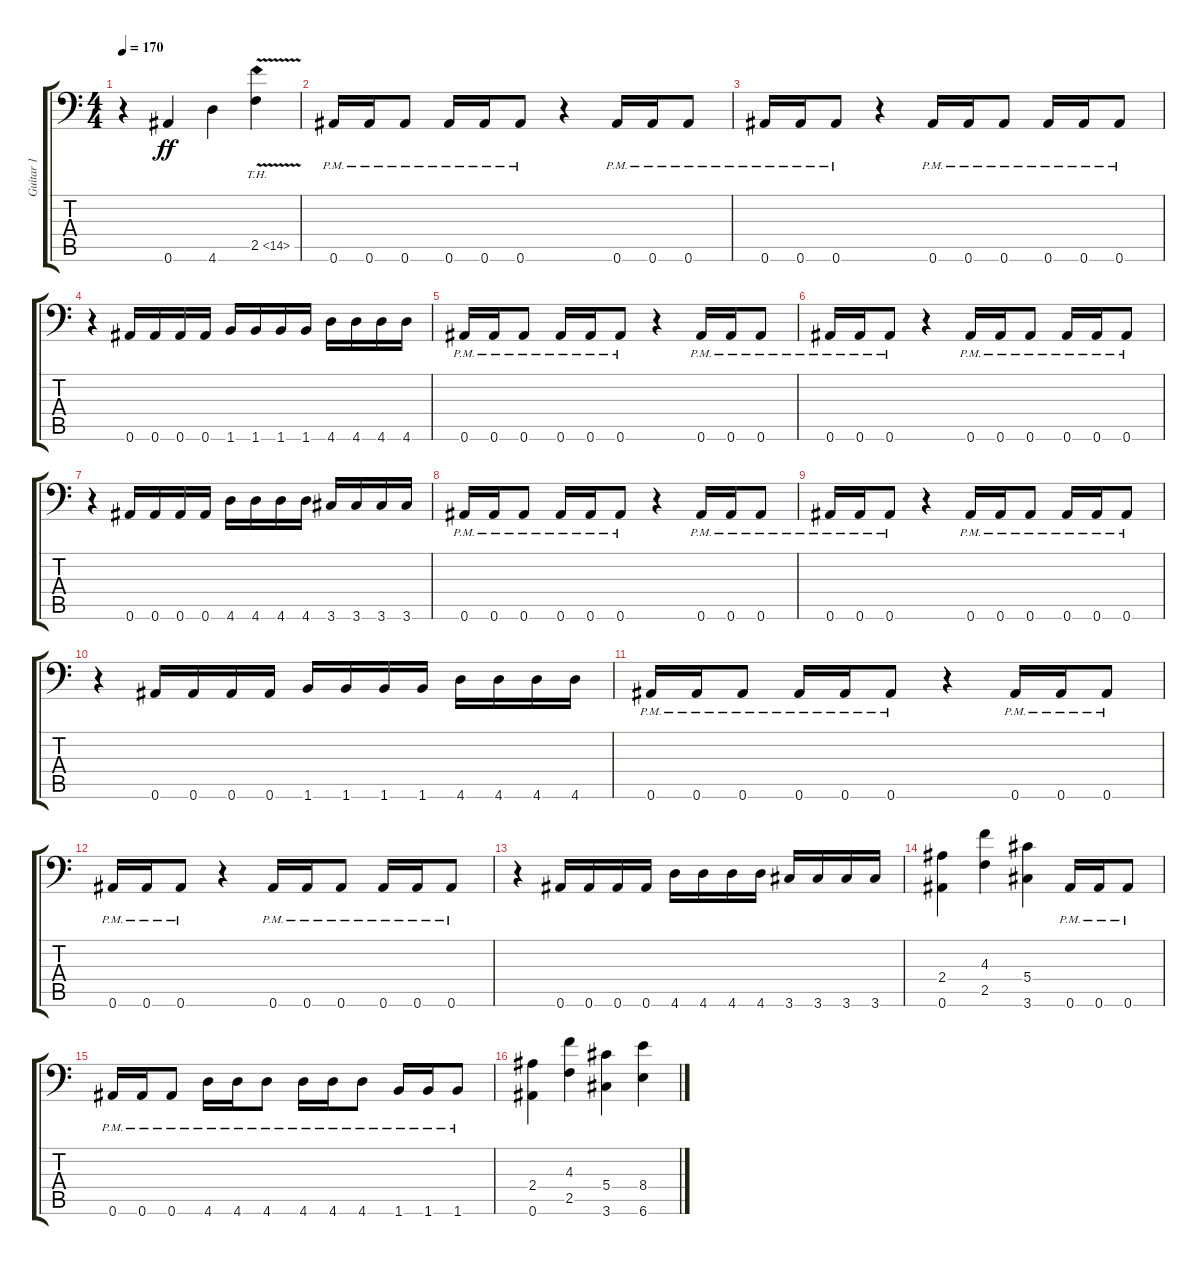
\track ("Guitar 1" "Guitar 1") {instrument distortionguitar}
\staff {score tabs}
\tuning (Bb3 F3 Db3 Ab2 Eb2 Bb1) {hide}
\ts (4 4)
\tempo 170
\clef f4
\ks c
r.4{dy ff} 0.6.4 4.6.4 2.5{th 12 v}.4{instrument guitarharmonics} |
0.6{pm}.16{instrument distortionguitar} 0.6{pm}.16 0.6{pm}.8 0.6{pm}.16 0.6{pm}.16 0.6{pm}.8 r.4 0.6{pm}.16 0.6{pm}.16 0.6{pm}.8 |
0.6{pm}.16 0.6{pm}.16 0.6{pm}.8 r.4 0.6{pm}.16 0.6{pm}.16 0.6{pm}.8 0.6{pm}.16 0.6{pm}.16 0.6{pm}.8 |
r.4 0.6.16 0.6.16 0.6.16 0.6.16 1.6.16 1.6.16 1.6.16 1.6.16 4.6.16 4.6.16 4.6.16 4.6.16 |
0.6{pm}.16 0.6{pm}.16 0.6{pm}.8 0.6{pm}.16 0.6{pm}.16 0.6{pm}.8 r.4 0.6{pm}.16 0.6{pm}.16 0.6{pm}.8 |
0.6{pm}.16 0.6{pm}.16 0.6{pm}.8 r.4 0.6{pm}.16 0.6{pm}.16 0.6{pm}.8 0.6{pm}.16 0.6{pm}.16 0.6{pm}.8 |
r.4 0.6.16 0.6.16 0.6.16 0.6.16 4.6.16 4.6.16 4.6.16 4.6.16 3.6.16 3.6.16 3.6.16 3.6.16 |
0.6{pm}.16 0.6{pm}.16 0.6{pm}.8 0.6{pm}.16 0.6{pm}.16 0.6{pm}.8 r.4 0.6{pm}.16 0.6{pm}.16 0.6{pm}.8 |
0.6{pm}.16 0.6{pm}.16 0.6{pm}.8 r.4 0.6{pm}.16 0.6{pm}.16 0.6{pm}.8 0.6{pm}.16 0.6{pm}.16 0.6{pm}.8 |
r.4 0.6.16 0.6.16 0.6.16 0.6.16 1.6.16 1.6.16 1.6.16 1.6.16 4.6.16 4.6.16 4.6.16 4.6.16 |
0.6{pm}.16 0.6{pm}.16 0.6{pm}.8 0.6{pm}.16 0.6{pm}.16 0.6{pm}.8 r.4 0.6{pm}.16 0.6{pm}.16 0.6{pm}.8 |
0.6{pm}.16 0.6{pm}.16 0.6{pm}.8 r.4 0.6{pm}.16 0.6{pm}.16 0.6{pm}.8 0.6{pm}.16 0.6{pm}.16 0.6{pm}.8 |
r.4 0.6.16 0.6.16 0.6.16 0.6.16 4.6.16 4.6.16 4.6.16 4.6.16 3.6.16 3.6.16 3.6.16 3.6.16 |
(2.4 0.6).4 (4.3 2.5).4 (5.4 3.6).4 0.6{pm}.16 0.6{pm}.16 0.6{pm}.8 |
0.6{pm}.16 0.6{pm}.16 0.6{pm}.8 4.6{pm}.16 4.6{pm}.16 4.6{pm}.8 4.6{pm}.16 4.6{pm}.16 4.6{pm}.8 1.6{pm}.16 1.6{pm}.16 1.6{pm}.8 |
(2.4 0.6).4 (4.3 2.5).4 (5.4 3.6).4 (8.4 6.6).4
